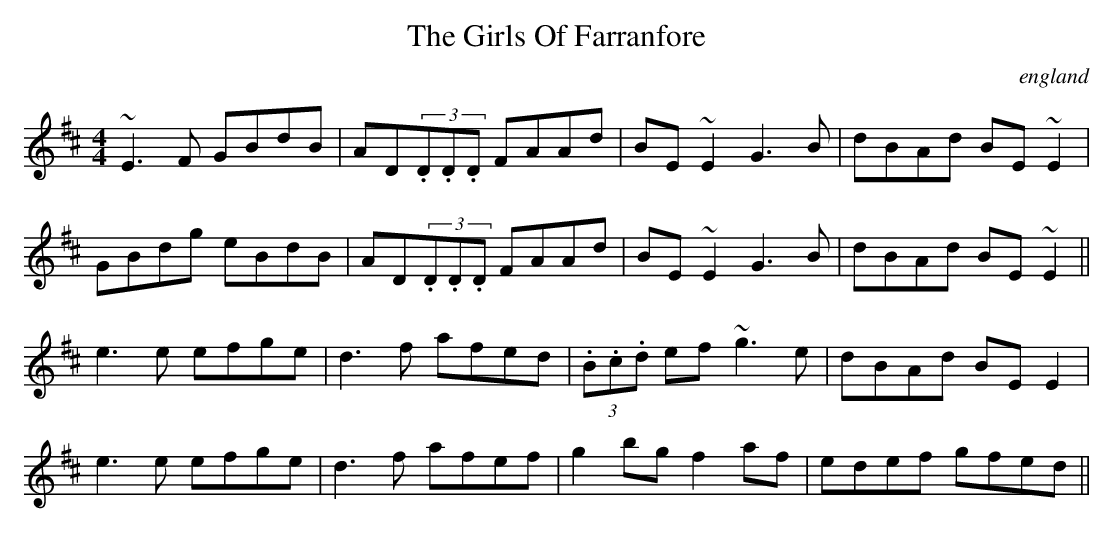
X:1
T:The Girls Of Farranfore
O:england
M:4/4
K:D
~E3F GBdB | AD(3.D.D.D FAAd | BE~E2 G3B | dBAd BE~E2 |
GBdg eBdB |  AD(3.D.D.D FAAd | BE~E2 G3B | dBAd BE~E2 ||
e3e efge | d3f afed | (3.B.c.d ef ~g3e | dBAd BEE2 |
e3e efge | d3f afef | g2bg f2af | edef gfed ||
